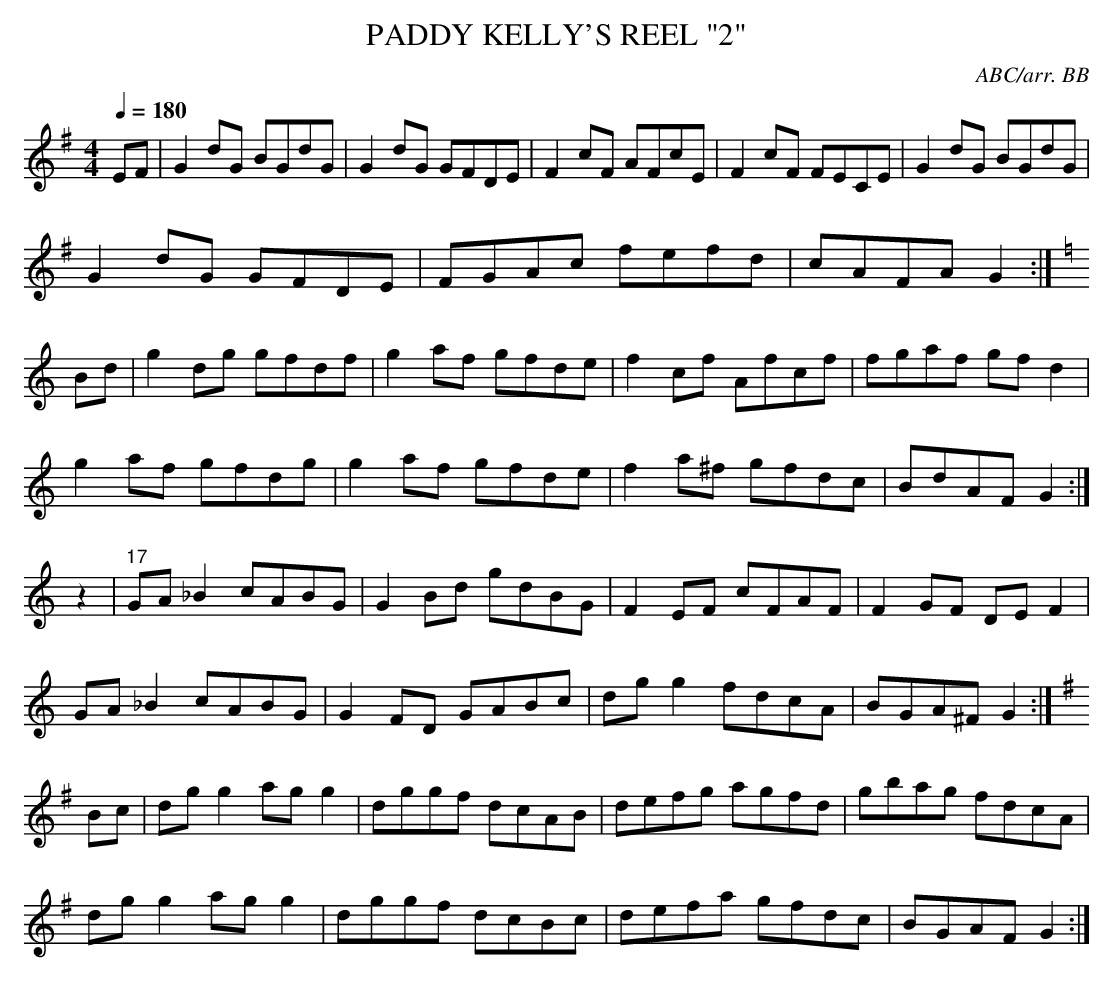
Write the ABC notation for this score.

X:1
T:PADDY KELLY'S REEL "2"
C:ABC/arr. BB
but I have my doubts as to its correctness. B flats seem out
of place but they're here anyway!
L:1/8
Q:1/4=180
M:4/4
K:G
EF|G2dG BGdG|G2dG GFDE|F2 cF AFcE|F2cF FECE|G2dG BGdG|
G2 dG GFDE|FGAc fefd|cAFA G2:|
K:C % Gmix
Bd|g2 dg gfdf|g2 af gfde|f2 cf Afcf|fgaf gf d2|
g2 af gfdg|g2 af gfde|f2 a^f gfdc|BdAF G2:|
z2|"17"GA _B2 cABG|G2 Bd gdBG|F2 EF cFAF|F2 GF DE F2|
GA _B2 cABG|G2 FD GABc|dg g2 fdcA|BGA^F G2:|
K:G
Bc|dg g2 ag g2|dggf dcAB|defg agfd|gbag fdcA|
dg g2 ag g2|dggf dcBc|defa gfdc|BGAF G2:|
